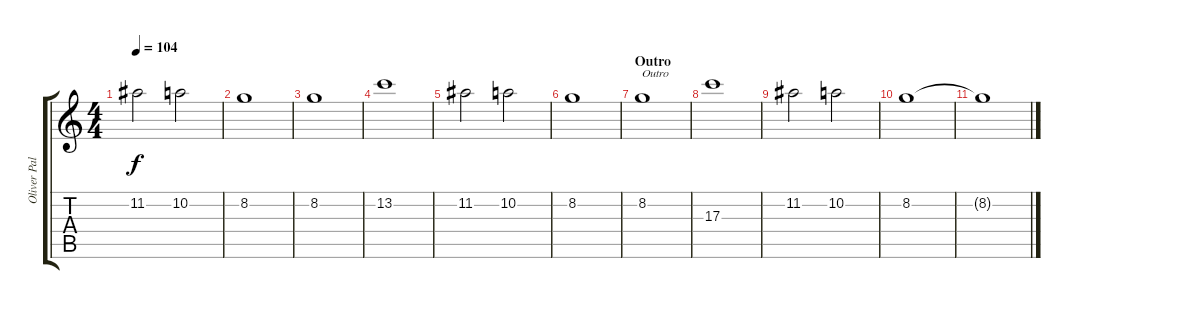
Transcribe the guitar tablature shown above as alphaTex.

\track ("Oliver Palotai" "Oliver Pal") {instrument overdrivenguitar}
\staff {score tabs}
\tuning (E4 B3 G3 D3 A2 E2) {hide}
\ts (4 4)
\tempo 104
\clef g2
\ks c
11.2.2{dy f} 10.2.2 |
8.2.1 |
8.2.1 |
13.2.1 |
11.2.2 10.2.2 |
8.2.1 |
\section ("" "Outro")
8.2.1{txt "Outro"} |
17.3.1 |
11.2.2 10.2.2 |
8.2.1 |
8.2{t}.1
